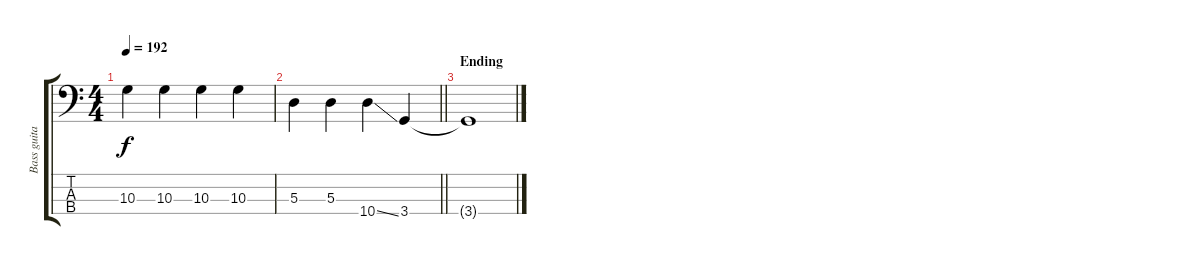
\track ("Bass guitar" "Bass guita") {instrument electricbassfinger}
\staff {score tabs}
\tuning (G2 D2 A1 E1) {hide}
\ts (4 4)
\tempo 192
\clef f4
\ks c
10.3.4{dy f} 10.3.4 10.3.4 10.3.4 |
\barLineRight lightlight
5.3.4 5.3.4 10.4{ss}.4 3.4.4 |
\section ("" "Ending")
3.4{t}.1
